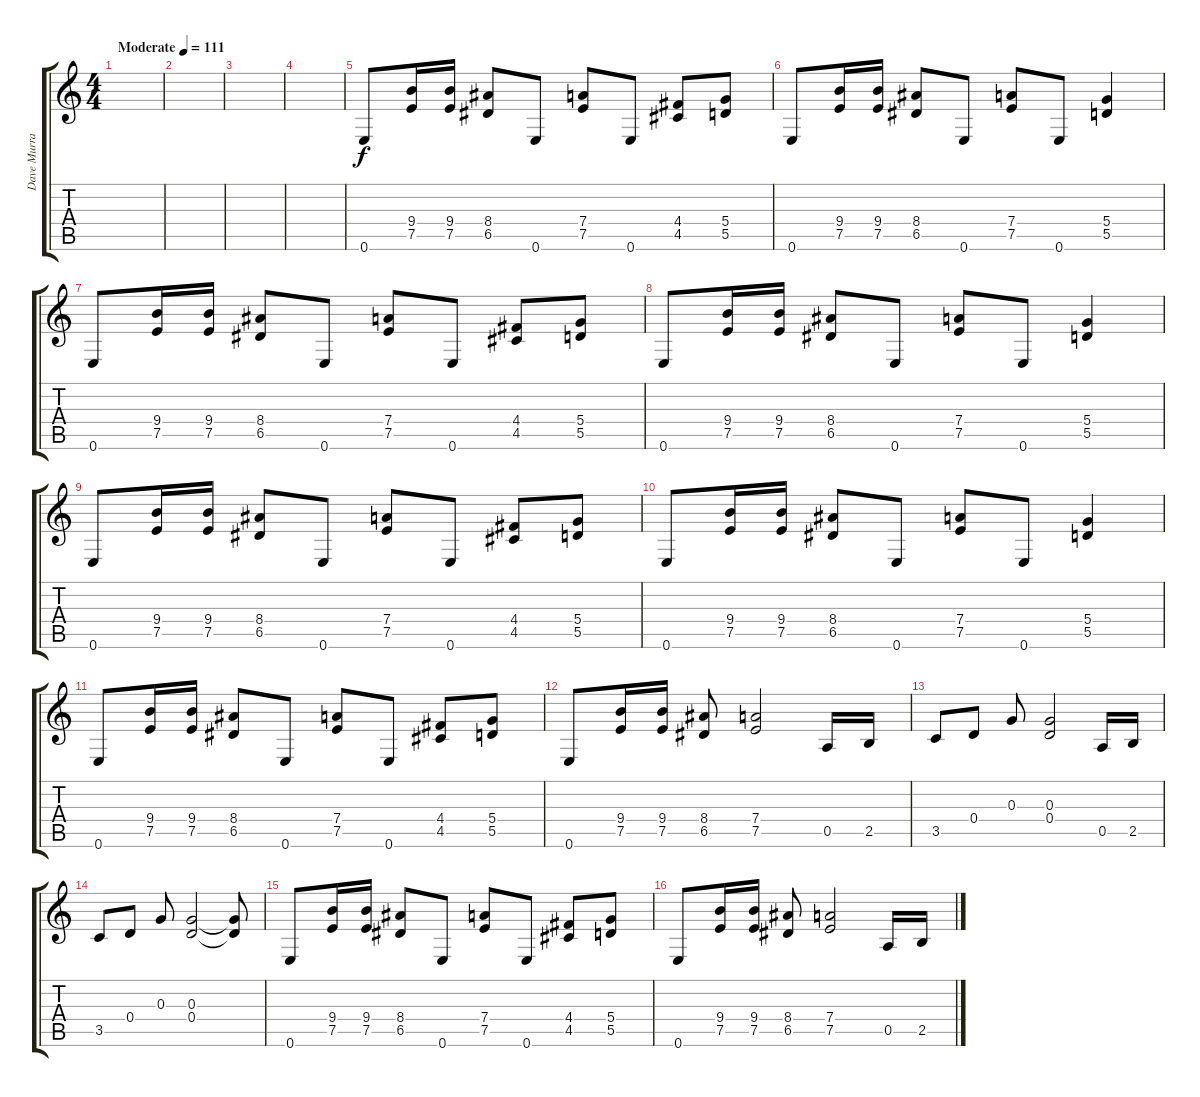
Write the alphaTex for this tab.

\track ("Dave Murray" "Dave Murra") {instrument overdrivenguitar}
\staff {score tabs}
\tuning (E4 B3 G3 D3 A2 E2) {hide}
\ts (4 4)
\tempo (111 "Moderate")
\clef g2
\ks c
|
|
|
|
0.6.8 (9.4 7.5).16 (9.4 7.5).16 (8.4 6.5).8 0.6.8 (7.4 7.5).8 0.6.8 (4.4 4.5).8 (5.4 5.5).8 |
0.6.8 (9.4 7.5).16 (9.4 7.5).16 (8.4 6.5).8 0.6.8 (7.4 7.5).8 0.6.8 (5.4 5.5).4 |
0.6.8 (9.4 7.5).16 (9.4 7.5).16 (8.4 6.5).8 0.6.8 (7.4 7.5).8 0.6.8 (4.4 4.5).8 (5.4 5.5).8 |
0.6.8 (9.4 7.5).16 (9.4 7.5).16 (8.4 6.5).8 0.6.8 (7.4 7.5).8 0.6.8 (5.4 5.5).4 |
0.6.8 (9.4 7.5).16 (9.4 7.5).16 (8.4 6.5).8 0.6.8 (7.4 7.5).8 0.6.8 (4.4 4.5).8 (5.4 5.5).8 |
0.6.8 (9.4 7.5).16 (9.4 7.5).16 (8.4 6.5).8 0.6.8 (7.4 7.5).8 0.6.8 (5.4 5.5).4 |
0.6.8 (9.4 7.5).16 (9.4 7.5).16 (8.4 6.5).8 0.6.8 (7.4 7.5).8 0.6.8 (4.4 4.5).8 (5.4 5.5).8 |
0.6.8 (9.4 7.5).16 (9.4 7.5).16 (8.4 6.5).8 (7.4 7.5).2 0.5.16 2.5.16 |
3.5.8 0.4.8 0.3.8 (0.3 0.4).2 0.5.16 2.5.16 |
3.5.8 0.4.8 0.3.8 (0.3 0.4).2 (0.3{t} 0.4{t}).8 |
0.6.8 (9.4 7.5).16 (9.4 7.5).16 (8.4 6.5).8 0.6.8 (7.4 7.5).8 0.6.8 (4.4 4.5).8 (5.4 5.5).8 |
0.6.8 (9.4 7.5).16 (9.4 7.5).16 (8.4 6.5).8 (7.4 7.5).2 0.5.16 2.5.16
